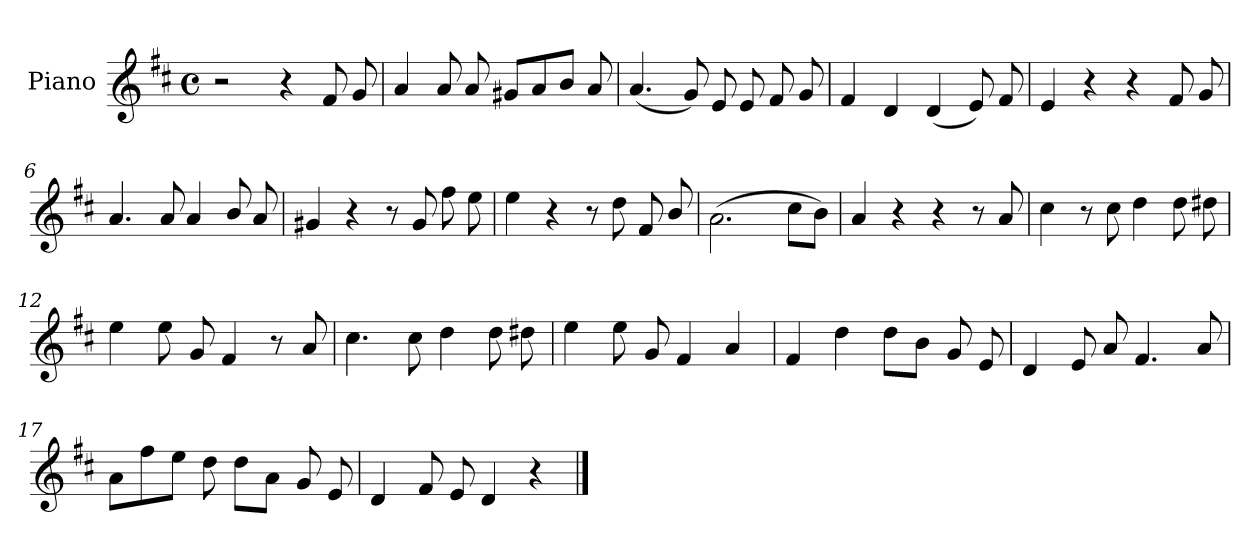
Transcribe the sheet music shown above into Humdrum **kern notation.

**kern
*part1
*staff1
*I"Piano
*I'Pno.
*clefG2
*k[f#c#]
*M4/4
*met(c)
=1
2r
4r
8f#/
8g/
=2
4a/
8a/
8a/
8g#X/L
8a/
8b/J
8a/
=3
(<4.a/
8g/)
8e/
8e/
8f#/
8g/
!!LO:LB:g=z
=4
4f#/
4d/
(<4d/
8e/)
8f#/
=5
4e/
4r
4r
8f#/
8g/
=6
4.a/
8a/
4a/
8b/
8a/
=7
4g#X/
4r
8r
8g#/
8ff#\
8ee\
=8
4ee\
4r
8r
8dd\
8f#/
8b/
!!LO:LB:g=z
=9
(>2.a\
8cc#\L
8b\J)
=10
4a/
4r
4r
8r
8a/
=11
4cc#\
8r
8cc#\
4dd\
8dd\
8dd#X\
=12
4ee\
8ee\
8g/
4f#/
8r
8a/
=13
4.cc#\
8cc#\
4dd\
8dd\
8dd#X\
=14
4ee\
8ee\
8g/
4f#/
4a/
!!LO:LB:g=z
=15
4f#/
4dd\
8dd\L
8b\J
8g/
8e/
=16
4d/
8e/
8a/
4.f#/
8a/
=17
8a\L
8ff#\
8ee\J
8dd\
8dd\L
8a\J
8g/
8e/
=18
4d/
8f#/
8e/
4d/
4r
==
*-
